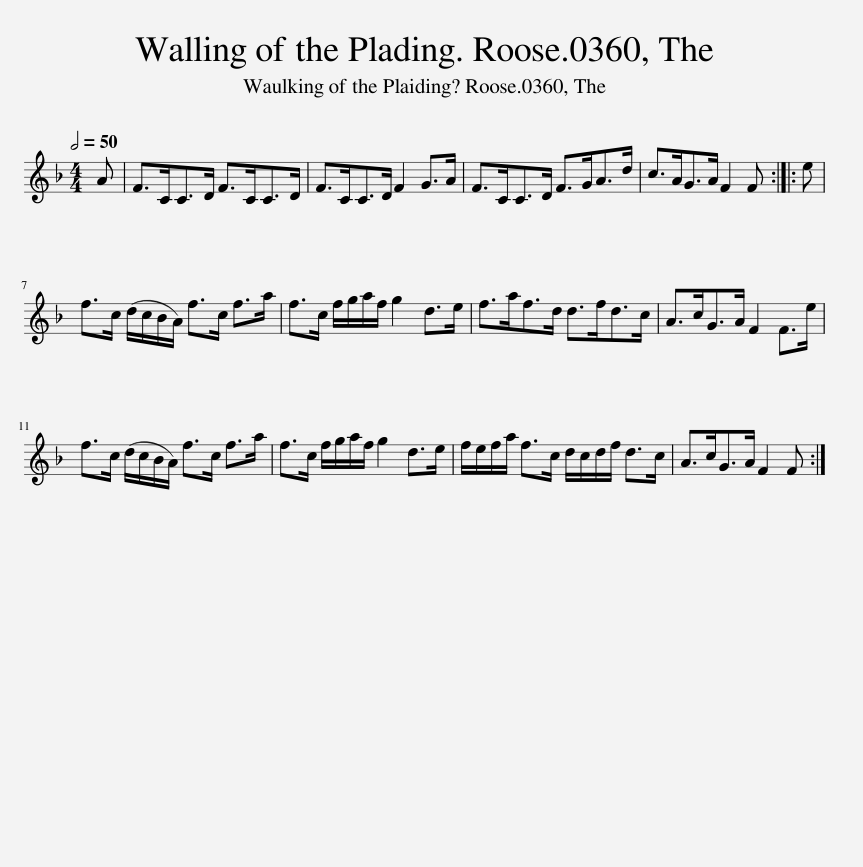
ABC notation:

X:1
L:1/8
Q:1/2=50
M:4/4
I:linebreak $
K:F
V:1 treble
V:1
 A | F>CC>D F>CC>D | F>CC>D F2 G>A | F>CC>D F>GA>d | c>AG>A F2 F :: %5
 e |$ f>c (d/c/B/A/) f>c f>a | f>c f/g/a/f/ g2 d>e | f>af>d d>fd>c | A>cG>A F2 F>e |$ %10
 f>c (d/c/B/A/) f>c f>a | f>c f/g/a/f/ g2 d>e | f/e/f/a/ f>c d/c/d/f/ d>c | A>cG>A F2 F :| %14
